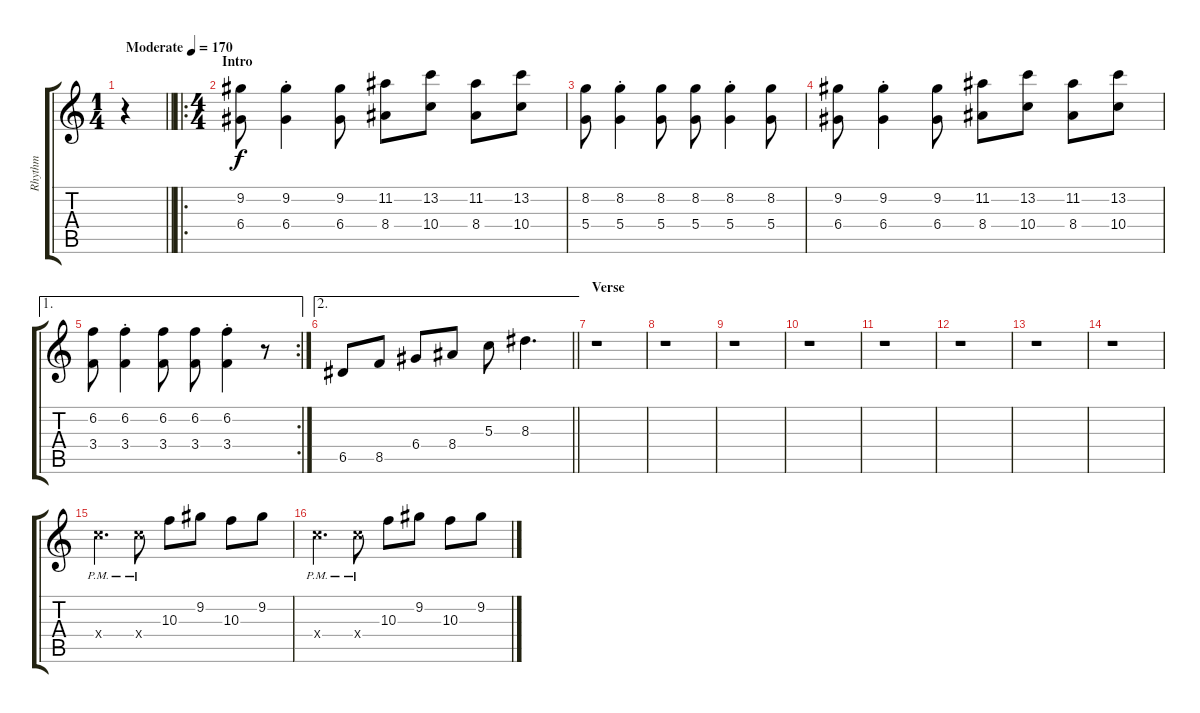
\track ("Rhythm" "Rhythm") {instrument distortionguitar}
\staff {score tabs}
\tuning (E4 B3 G3 D3 A2 D2) {hide}
\ts (1 4)
\tempo (170 "Moderate")
\clef g2
\barLineRight lightlight
\ks c
r.4{dy f instrument distortionguitar} |
\ro
\ts (4 4)
\section ("" "Intro")
(9.2 6.4).8 (9.2{st} 6.4{st}).4 (9.2 6.4).8 (11.2 8.4).8 (13.2 10.4).8 (11.2 8.4).8 (13.2 10.4).8 |
(8.2 5.4).8 (8.2{st} 5.4{st}).4 (8.2 5.4).8 (8.2 5.4).8 (8.2{st} 5.4{st}).4 (8.2 5.4).8 |
(9.2 6.4).8 (9.2{st} 6.4{st}).4 (9.2 6.4).8 (11.2 8.4).8 (13.2 10.4).8 (11.2 8.4).8 (13.2 10.4).8 |
\ae 1
\rc 2
(6.2 3.4).8 (6.2{st} 3.4{st}).4 (6.2 3.4).8 (6.2 3.4).8 (6.2{st} 3.4{st}).4 r.8 |
\ae 2
\barLineRight lightlight
6.5.8 8.5.8 6.4.8 8.4.8 5.3.8 8.3.4{d} |
\section ("" "Verse")
r.1 |
r.1 |
r.1 |
r.1 |
r.1 |
r.1 |
r.1 |
r.1 |
10.4{pm x}.4{d} 10.4{pm x}.8 10.3.8 9.2.8 10.3.8 9.2.8 |
10.4{pm x}.4{d} 10.4{pm x}.8 10.3.8 9.2.8 10.3.8 9.2.8
